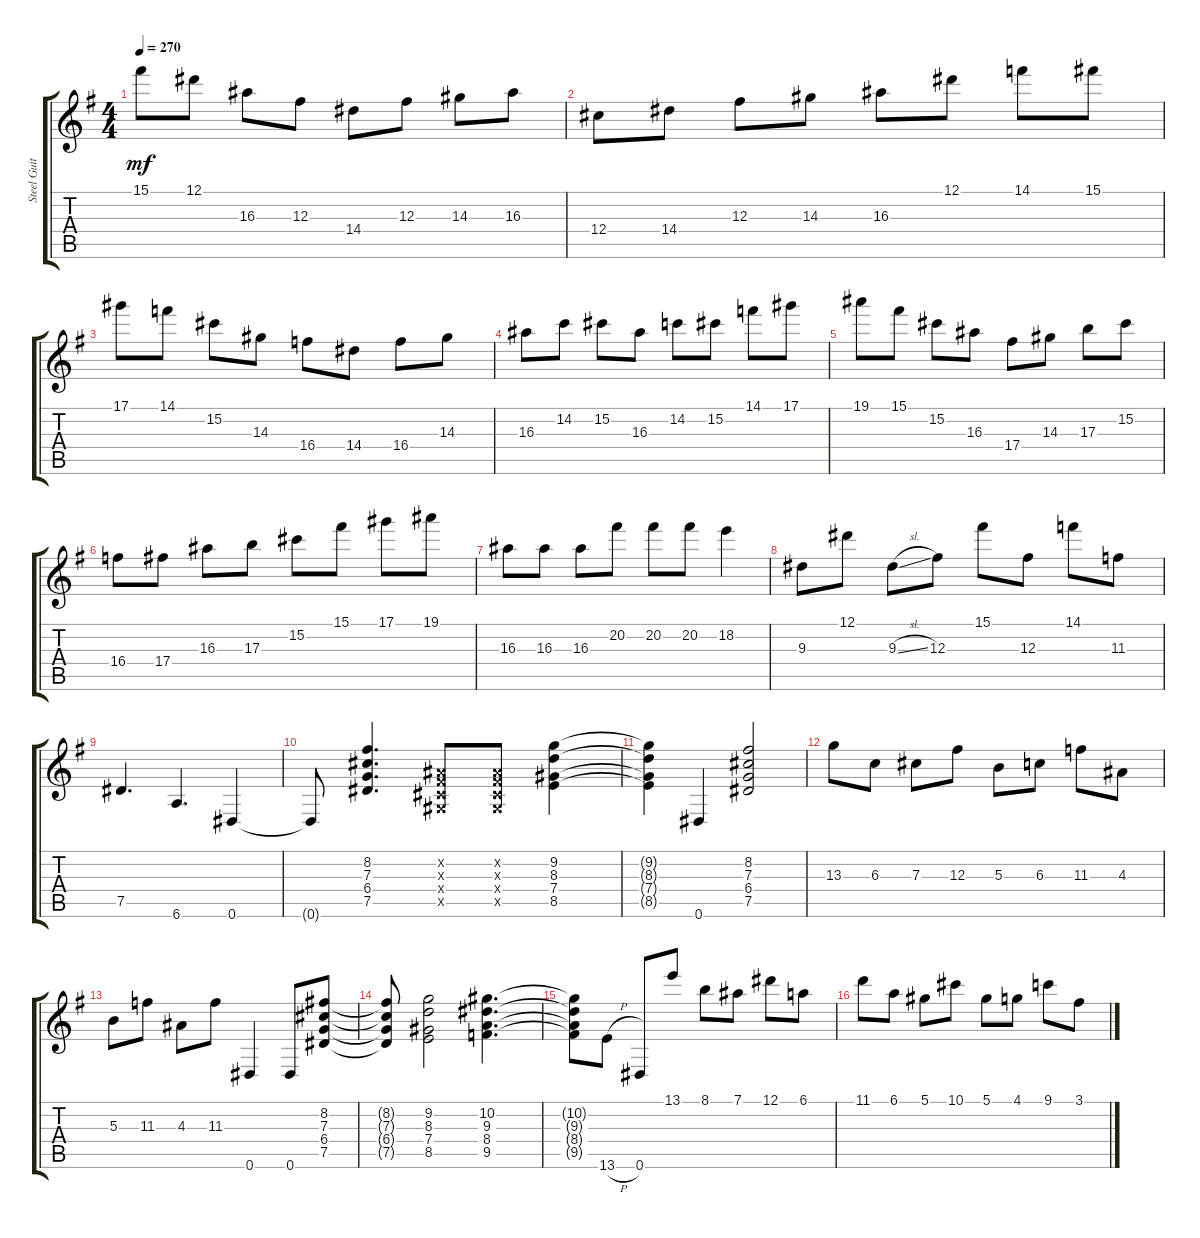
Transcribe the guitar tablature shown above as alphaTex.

\track ("Steel Guitar" "Steel Guit") {instrument acousticguitarsteel}
\staff {score tabs}
\tuning (Eb4 Bb3 Gb3 Db3 Ab2 Eb2) {hide}
\ts (4 4)
\tempo 270
\clef g2
\ks eminor
15.1.8{dy mf} 12.1.8 16.3.8 12.3.8 14.4.8 12.3.8 14.3.8 16.3.8 |
12.4.8 14.4.8 12.3.8 14.3.8 16.3.8 12.1.8 14.1.8 15.1.8 |
17.1.8 14.1.8 15.2.8 14.3.8 16.4.8 14.4.8 16.4.8 14.3.8 |
16.3.8 14.2.8 15.2.8 16.3.8 14.2.8 15.2.8 14.1.8 17.1.8 |
19.1.8 15.1.8 15.2.8 16.3.8 17.4.8 14.3.8 17.3.8 15.2.8 |
16.4.8 17.4.8 16.3.8 17.3.8 15.2.8 15.1.8 17.1.8 19.1.8 |
16.3.8 16.3.8 16.3.8 20.2.8 20.2.8 20.2.8 18.2.4 |
9.3.8 12.1.8 9.3{sl}.8 12.3.8 15.1.8 12.3.8 14.1.8 11.3.8 |
7.5.4{d} 6.6.4{d} 0.6.4 |
0.6{t}.8 (8.2 7.3 6.4 7.5).4{d} (0.2{x} 0.3{x} 0.4{x} 0.5{x}).8 (0.2{x} 0.3{x} 0.4{x} 0.5{x}).8 (9.2 8.3 7.4 8.5).4 |
(9.2{t} 8.3{t} 7.4{t} 8.5{t}).4 0.6.4 (8.2 7.3 6.4 7.5).2 |
13.3.8 6.3.8 7.3.8 12.3.8 5.3.8 6.3.8 11.3.8 4.3.8 |
5.3.8 11.3.8 4.3.8 11.3.8 0.6.4 0.6.8 (8.2 7.3 6.4 7.5).8 |
(8.2{t} 7.3{t} 6.4{t} 7.5{t}).8 (9.2 8.3 7.4 8.5).2 (10.2 9.3 8.4 9.5).4{d} |
(10.2{t} 9.3{t} 8.4{t} 9.5{t}).8 13.6{h}.8 0.6.8 13.1.8 8.1.8 7.1.8 12.1.8 6.1.8 |
11.1.8 6.1.8 5.1.8 10.1.8 5.1.8 4.1.8 9.1.8 3.1.8
